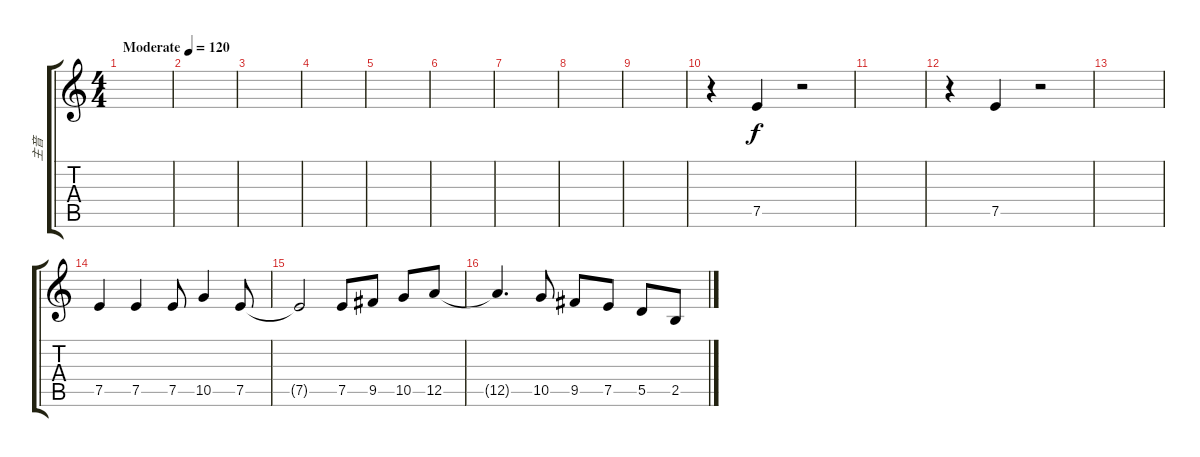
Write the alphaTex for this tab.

\track ("主音" "主音") {instrument distortionguitar}
\staff {score tabs}
\tuning (E4 B3 G3 D3 A2 E2) {hide}
\ts (4 4)
\tempo (120 "Moderate")
\clef g2
\ks c
|
|
|
|
|
|
|
|
|
r.4 7.5.4 r.2 |
|
r.4 7.5.4 r.2 |
|
7.5.4 7.5.4 7.5.8 10.5.4 7.5.8 |
7.5{t}.2 7.5.8 9.5.8 10.5.8 12.5.8 |
12.5{t}.4{d} 10.5.8 9.5.8 7.5.8 5.5.8 2.5.8
